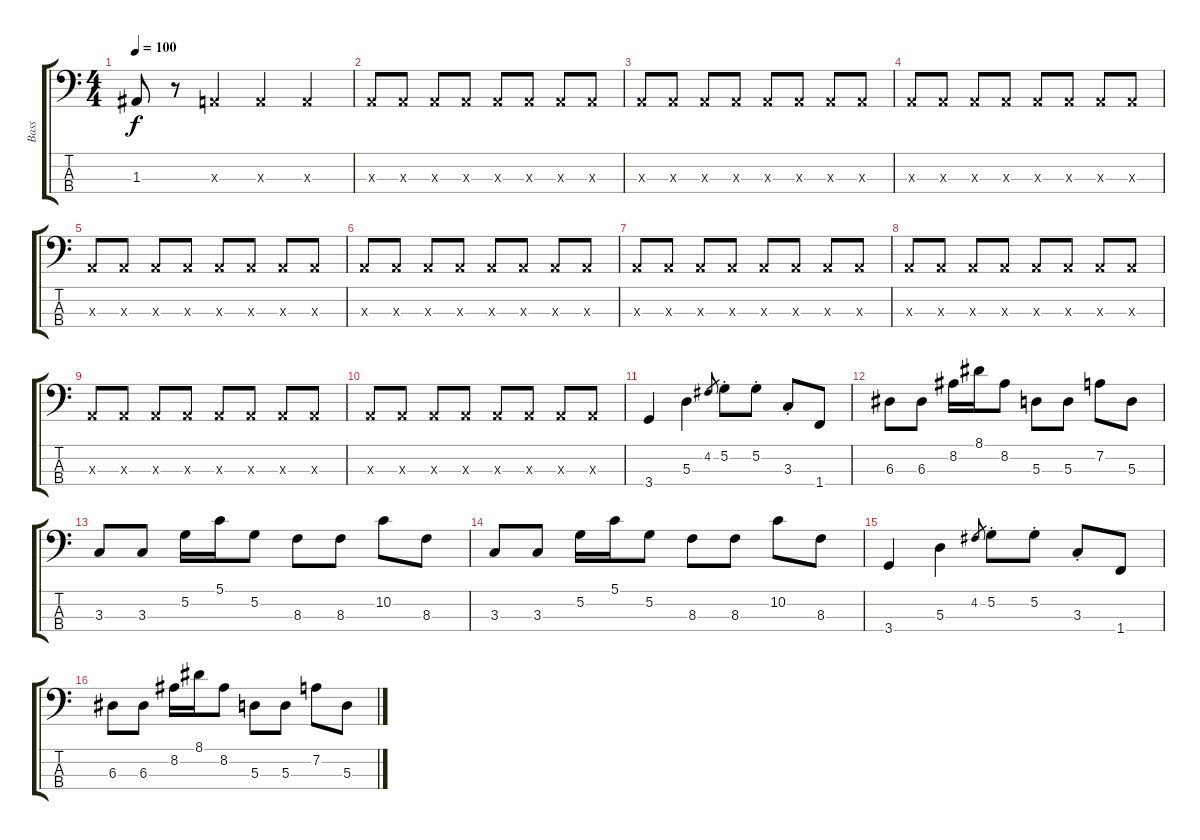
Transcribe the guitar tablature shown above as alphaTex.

\track ("Bass" "Bass") {instrument electricbassfinger}
\staff {score tabs}
\tuning (G2 D2 A1 E1) {hide}
\ts (4 4)
\tempo 100
\clef f4
\ks c
1.3.8{dy f} r.8 0.3{x}.4 0.3{x}.4 0.3{x}.4 |
0.3{x}.8 0.3{x}.8 0.3{x}.8 0.3{x}.8 0.3{x}.8 0.3{x}.8 0.3{x}.8 0.3{x}.8 |
0.3{x}.8 0.3{x}.8 0.3{x}.8 0.3{x}.8 0.3{x}.8 0.3{x}.8 0.3{x}.8 0.3{x}.8 |
0.3{x}.8 0.3{x}.8 0.3{x}.8 0.3{x}.8 0.3{x}.8 0.3{x}.8 0.3{x}.8 0.3{x}.8 |
0.3{x}.8 0.3{x}.8 0.3{x}.8 0.3{x}.8 0.3{x}.8 0.3{x}.8 0.3{x}.8 0.3{x}.8 |
0.3{x}.8 0.3{x}.8 0.3{x}.8 0.3{x}.8 0.3{x}.8 0.3{x}.8 0.3{x}.8 0.3{x}.8 |
0.3{x}.8 0.3{x}.8 0.3{x}.8 0.3{x}.8 0.3{x}.8 0.3{x}.8 0.3{x}.8 0.3{x}.8 |
0.3{x}.8 0.3{x}.8 0.3{x}.8 0.3{x}.8 0.3{x}.8 0.3{x}.8 0.3{x}.8 0.3{x}.8 |
0.3{x}.8 0.3{x}.8 0.3{x}.8 0.3{x}.8 0.3{x}.8 0.3{x}.8 0.3{x}.8 0.3{x}.8 |
0.3{x}.8 0.3{x}.8 0.3{x}.8 0.3{x}.8 0.3{x}.8 0.3{x}.8 0.3{x}.8 0.3{x}.8 |
3.4.4 5.3.4 4.2.8{gr} 5.2{st}.8 5.2{st}.8 3.3{st}.8 1.4.8 |
6.3.8 6.3.8 8.2.16 8.1.16 8.2.8 5.3.8 5.3.8 7.2.8 5.3.8 |
3.3.8 3.3.8 5.2.16 5.1.16 5.2.8 8.3.8 8.3.8 10.2.8 8.3.8 |
3.3.8 3.3.8 5.2.16 5.1.16 5.2.8 8.3.8 8.3.8 10.2.8 8.3.8 |
3.4.4 5.3.4 4.2.8{gr} 5.2{st}.8 5.2{st}.8 3.3{st}.8 1.4.8 |
6.3.8 6.3.8 8.2.16 8.1.16 8.2.8 5.3.8 5.3.8 7.2.8 5.3.8
